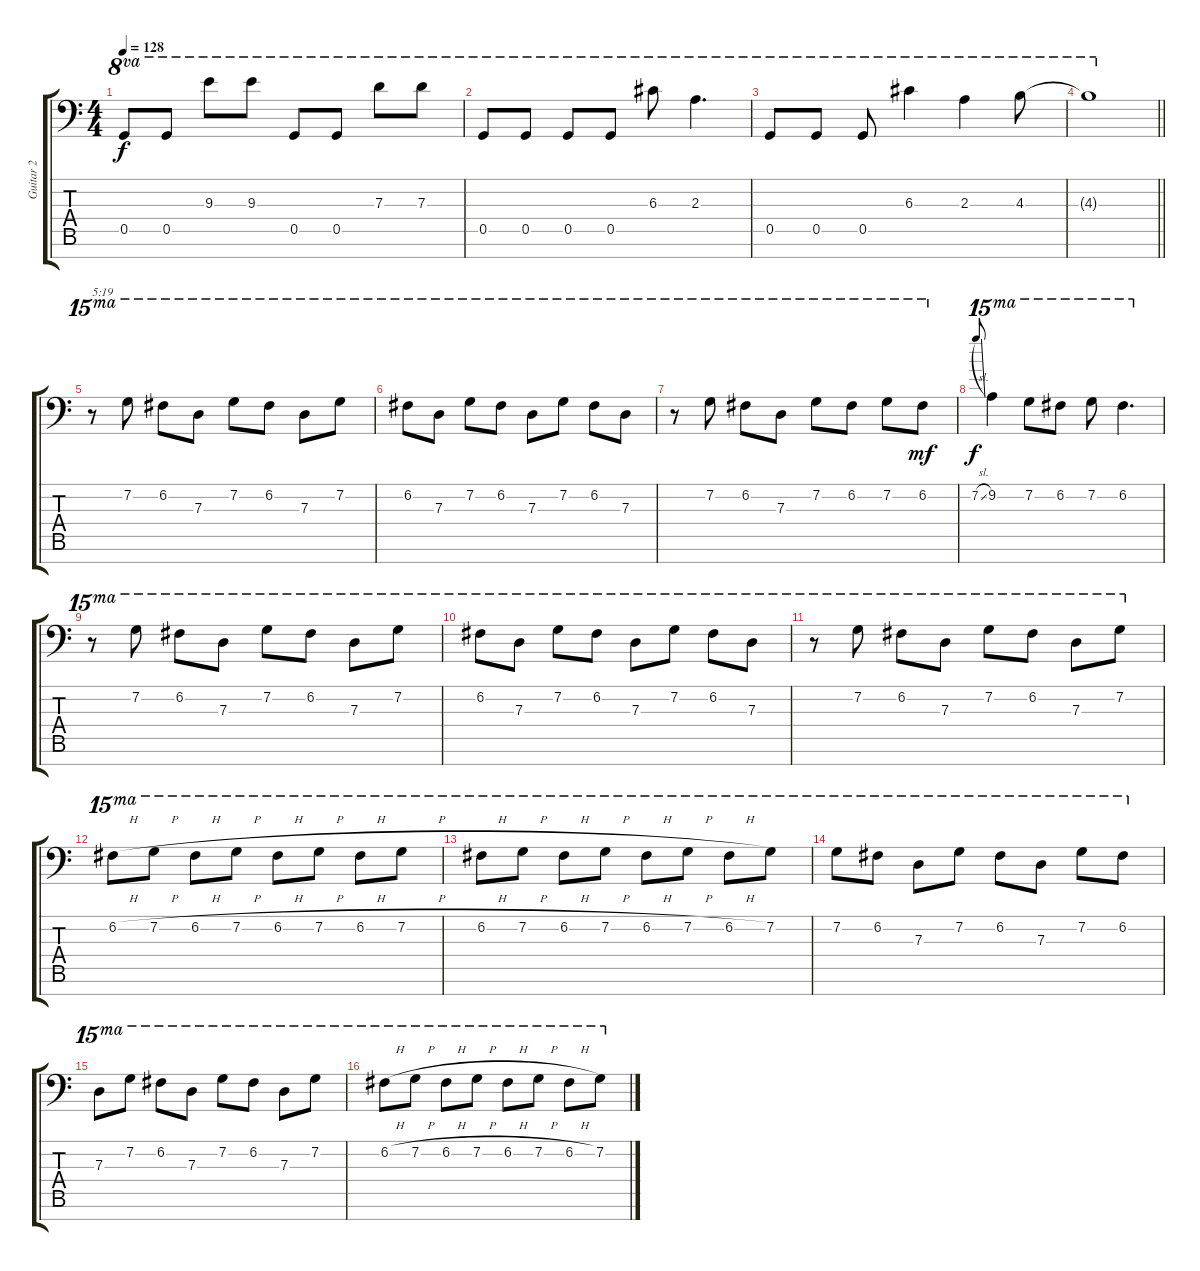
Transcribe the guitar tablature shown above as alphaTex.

\track ("Guitar 2" "Guitar 2") {instrument distortionguitar}
\staff {score tabs}
\tuning (E4 C4 G3 C3 G2 C2 G1) {hide}
\ts (4 4)
\tempo 128
\clef f4
\ks c
0.5.8{ot 8va dy f} 0.5.8{ot 8va} 9.3.8{ot 8va} 9.3.8{ot 8va} 0.5.8{ot 8va} 0.5.8{ot 8va} 7.3.8{ot 8va} 7.3.8{ot 8va} |
0.5.8{ot 8va} 0.5.8{ot 8va} 0.5.8{ot 8va} 0.5.8{ot 8va} 6.3.8{ot 8va} 2.3.4{d ot 8va} |
0.5.8{ot 8va} 0.5.8{ot 8va} 0.5.8{ot 8va} 6.3.4{ot 8va} 2.3.4{ot 8va} 4.3.8{ot 8va} |
\barLineRight lightlight
4.3{t}.1{ot 8va} |
r.8{ot 15ma txt "5:19"} 7.2.8{ot 15ma} 6.2.8{ot 15ma} 7.3.8{ot 15ma} 7.2.8{ot 15ma} 6.2.8{ot 15ma} 7.3.8{ot 15ma} 7.2.8{ot 15ma} |
6.2.8{ot 15ma} 7.3.8{ot 15ma} 7.2.8{ot 15ma} 6.2.8{ot 15ma} 7.3.8{ot 15ma} 7.2.8{ot 15ma} 6.2.8{ot 15ma} 7.3.8{ot 15ma} |
r.8{ot 15ma} 7.2.8{ot 15ma} 6.2.8{ot 15ma} 7.3.8{ot 15ma} 7.2.8{ot 15ma} 6.2.8{ot 15ma} 7.2.8{ot 15ma} 6.2.8{ot 15ma dy mf} |
7.2{sl}.8{gr onbeat dy f} 9.2.4{ot 15ma} 7.2.8{ot 15ma} 6.2.8{ot 15ma} 7.2.8{ot 15ma} 6.2.4{d ot 15ma} |
r.8{ot 15ma} 7.2.8{ot 15ma} 6.2.8{ot 15ma} 7.3.8{ot 15ma} 7.2.8{ot 15ma} 6.2.8{ot 15ma} 7.3.8{ot 15ma} 7.2.8{ot 15ma} |
6.2.8{ot 15ma} 7.3.8{ot 15ma} 7.2.8{ot 15ma} 6.2.8{ot 15ma} 7.3.8{ot 15ma} 7.2.8{ot 15ma} 6.2.8{ot 15ma} 7.3.8{ot 15ma} |
r.8{ot 15ma} 7.2.8{ot 15ma} 6.2.8{ot 15ma} 7.3.8{ot 15ma} 7.2.8{ot 15ma} 6.2.8{ot 15ma} 7.3.8{ot 15ma} 7.2.8{ot 15ma} |
6.2{h}.8{ot 15ma} 7.2{h}.8{ot 15ma} 6.2{h}.8{ot 15ma} 7.2{h}.8{ot 15ma} 6.2{h}.8{ot 15ma} 7.2{h}.8{ot 15ma} 6.2{h}.8{ot 15ma} 7.2{h}.8{ot 15ma} |
6.2{h}.8{ot 15ma} 7.2{h}.8{ot 15ma} 6.2{h}.8{ot 15ma} 7.2{h}.8{ot 15ma} 6.2{h}.8{ot 15ma} 7.2{h}.8{ot 15ma} 6.2{h}.8{ot 15ma} 7.2.8{ot 15ma} |
7.2.8{ot 15ma} 6.2.8{ot 15ma} 7.3.8{ot 15ma} 7.2.8{ot 15ma} 6.2.8{ot 15ma} 7.3.8{ot 15ma} 7.2.8{ot 15ma} 6.2.8{ot 15ma} |
7.3.8{ot 15ma} 7.2.8{ot 15ma} 6.2.8{ot 15ma} 7.3.8{ot 15ma} 7.2.8{ot 15ma} 6.2.8{ot 15ma} 7.3.8{ot 15ma} 7.2.8{ot 15ma} |
6.2{h}.8{ot 15ma} 7.2{h}.8{ot 15ma} 6.2{h}.8{ot 15ma} 7.2{h}.8{ot 15ma} 6.2{h}.8{ot 15ma} 7.2{h}.8{ot 15ma} 6.2{h}.8{ot 15ma} 7.2.8{ot 15ma}
